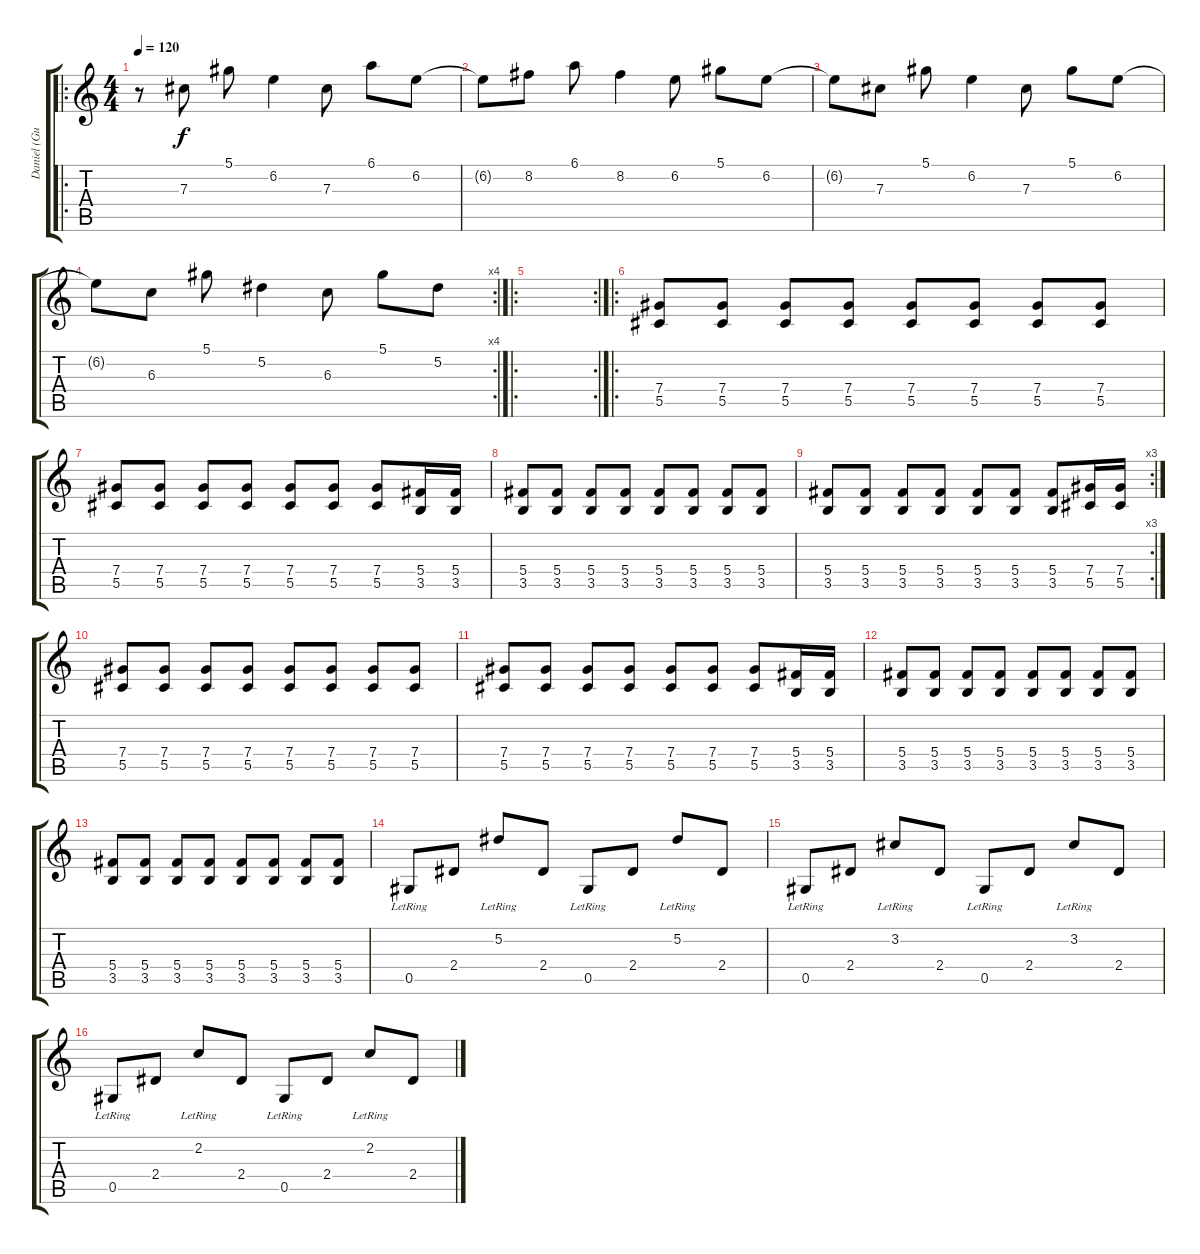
\track ("Daniel (Guitarra Limpa)" "Daniel (Gu") {instrument electricguitarjazz}
\staff {score tabs}
\tuning (Eb4 Bb3 Gb3 Db3 Ab2 Db2) {hide}
\ro
\ts (4 4)
\tempo 120
\clef g2
\ks c
r.8{dy f} 7.3.8 5.1.8 6.2.4 7.3.8 6.1.8 6.2.8 |
6.2{t}.8 8.2.8 6.1.8 8.2.4 6.2.8 5.1.8 6.2.8 |
6.2{t}.8 7.3.8 5.1.8 6.2.4 7.3.8 5.1.8 6.2.8 |
\rc 4
6.2{t}.8 6.3.8 5.1.8 5.2.4 6.3.8 5.1.8 5.2.8 |
\ro
\rc 2
|
\ro
(7.4 5.5).8 (7.4 5.5).8 (7.4 5.5).8 (7.4 5.5).8 (7.4 5.5).8 (7.4 5.5).8 (7.4 5.5).8 (7.4 5.5).8 |
(7.4 5.5).8 (7.4 5.5).8 (7.4 5.5).8 (7.4 5.5).8 (7.4 5.5).8 (7.4 5.5).8 (7.4 5.5).8 (5.4 3.5).16 (5.4 3.5).16 |
(5.4 3.5).8 (5.4 3.5).8 (5.4 3.5).8 (5.4 3.5).8 (5.4 3.5).8 (5.4 3.5).8 (5.4 3.5).8 (5.4 3.5).8 |
\rc 3
(5.4 3.5).8 (5.4 3.5).8 (5.4 3.5).8 (5.4 3.5).8 (5.4 3.5).8 (5.4 3.5).8 (5.4 3.5).8 (7.4 5.5).16 (7.4 5.5).16 |
(7.4 5.5).8 (7.4 5.5).8 (7.4 5.5).8 (7.4 5.5).8 (7.4 5.5).8 (7.4 5.5).8 (7.4 5.5).8 (7.4 5.5).8 |
(7.4 5.5).8 (7.4 5.5).8 (7.4 5.5).8 (7.4 5.5).8 (7.4 5.5).8 (7.4 5.5).8 (7.4 5.5).8 (5.4 3.5).16 (5.4 3.5).16 |
(5.4 3.5).8 (5.4 3.5).8 (5.4 3.5).8 (5.4 3.5).8 (5.4 3.5).8 (5.4 3.5).8 (5.4 3.5).8 (5.4 3.5).8 |
(5.4 3.5).8 (5.4 3.5).8 (5.4 3.5).8 (5.4 3.5).8 (5.4 3.5).8 (5.4 3.5).8 (5.4 3.5).8 (5.4 3.5).8 |
0.5{lr}.8 2.4.8 5.2{lr}.8 2.4.8 0.5{lr}.8 2.4.8 5.2{lr}.8 2.4.8 |
0.5{lr}.8 2.4.8 3.2{lr}.8 2.4.8 0.5{lr}.8 2.4.8 3.2{lr}.8 2.4.8 |
0.5{lr}.8 2.4.8 2.2{lr}.8 2.4.8 0.5{lr}.8 2.4.8 2.2{lr}.8 2.4.8
